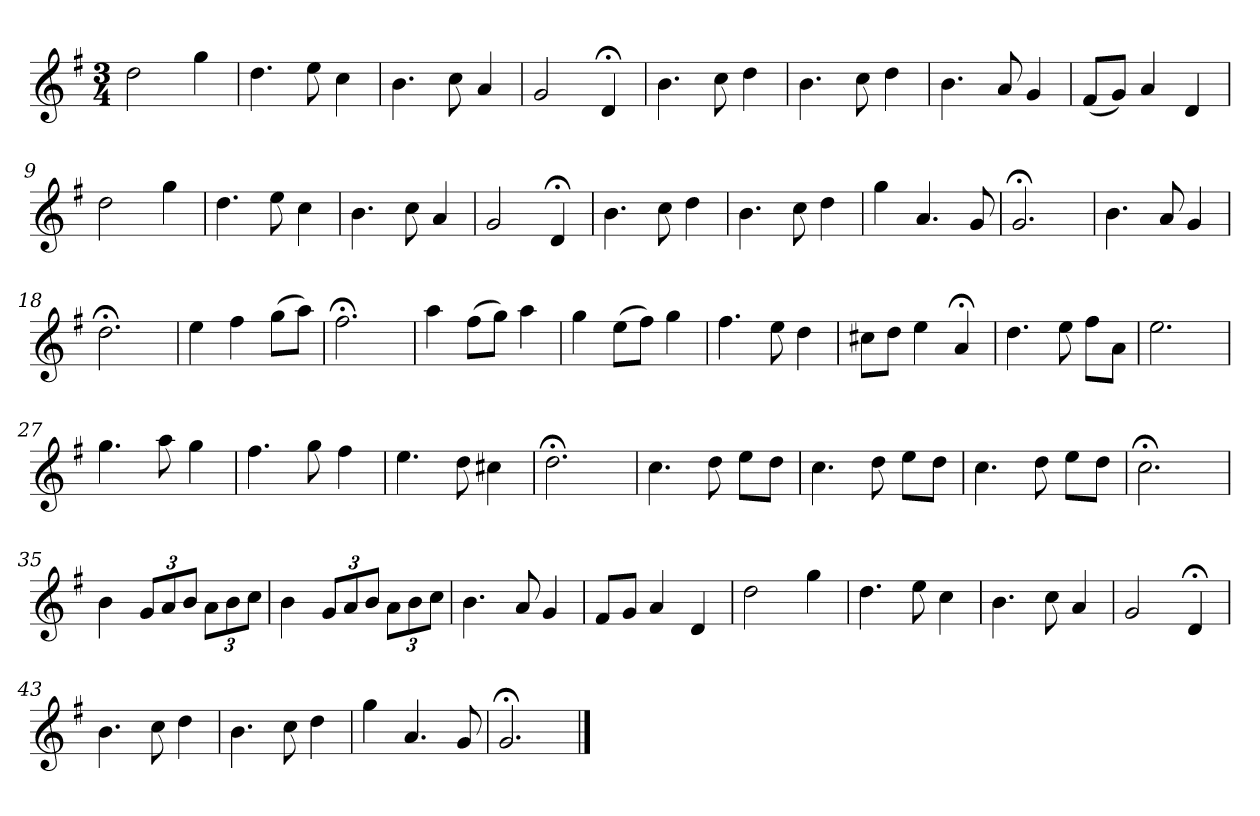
**kern
*part1
*staff1
*k[f#]
*G:
*M3/4
*MM120
=1
2dd
4gg
=2
4.dd
8ee
4cc
=3
4.b
8cc
4a
=4
2g
4d;<
=5
4.b
8cc
4dd
=6
4.b
8cc
4dd
=7
4.b
8a
4g
=8
(8f#L
8gJ)
4a
4d
=9
2dd
4gg
=10
4.dd
8ee
4cc
=11
4.b
8cc
4a
=12
2g
4d;<
=13
4.b
8cc
4dd
=14
4.b
8cc
4dd
=15
4gg
4.a
8g
=16
2.g;<
=17
4.b
8a
4g
=18
2.dd;<
=19
4ee
4ff#
(8ggL
8aaJ)
=20
2.ff#;<
=21
4aa
(8ff#L
8ggJ)
4aa
=22
4gg
(8eeL
8ff#J)
4gg
=23
4.ff#
8ee
4dd
=24
8cc#XL
8ddJ
4ee
4a;<
=25
4.dd
8ee
8ff#L
8aJ
=26
2.ee
=27
4.gg
8aa
4gg
=28
4.ff#
8gg
4ff#
=29
4.ee
8dd
4cc#X
=30
2.dd;<
=31
4.cc
8dd
8eeL
8ddJ
=32
4.cc
8dd
8eeL
8ddJ
=33
4.cc
8dd
8eeL
8ddJ
=34
2.cc;<
=35
4b
12gL
12a
12bJ
12aL
12b
12ccJ
=36
4b
12gL
12a
12bJ
12aL
12b
12ccJ
=37
4.b
8a
4g
=38
8f#L
8gJ
4a
4d
=39
2dd
4gg
=40
4.dd
8ee
4cc
=41
4.b
8cc
4a
=42
2g
4d;<
=43
4.b
8cc
4dd
=44
4.b
8cc
4dd
=45
4gg
4.a
8g
=46
2.g;<
==
*-
